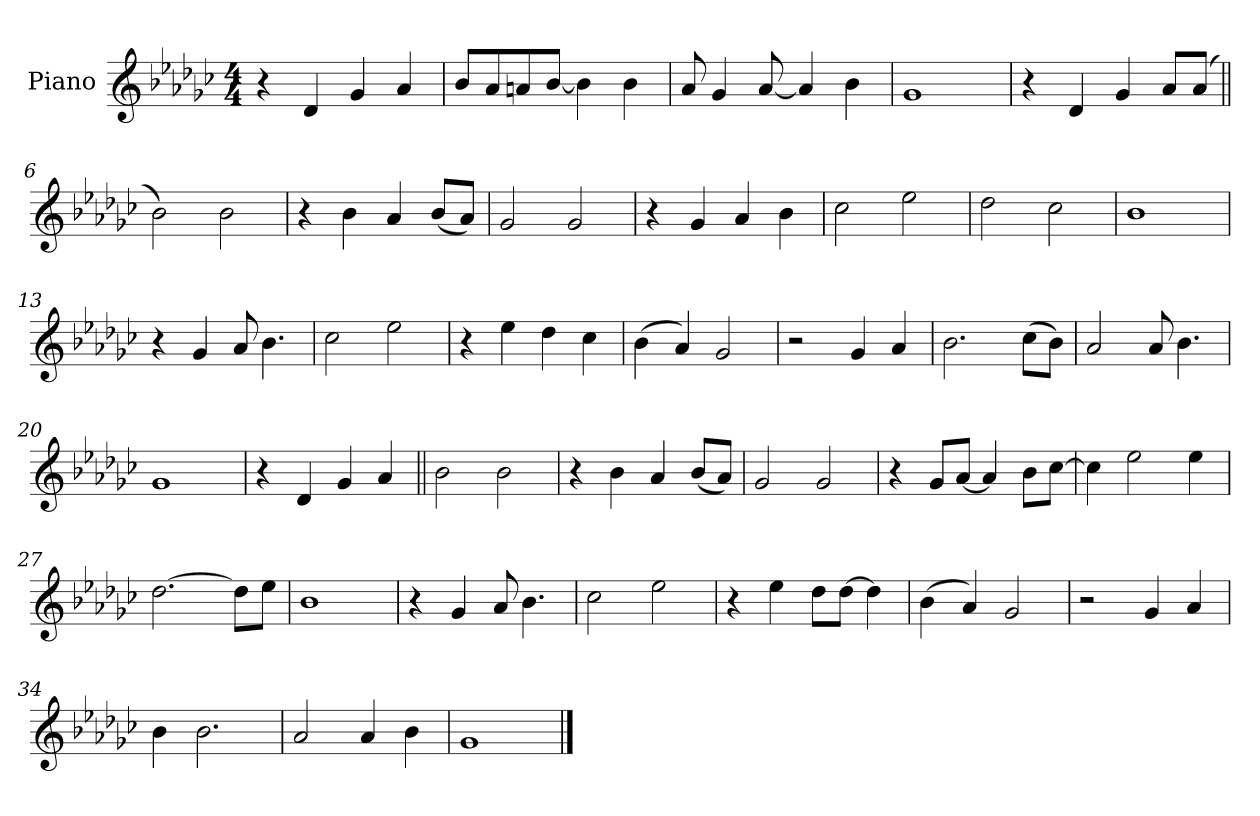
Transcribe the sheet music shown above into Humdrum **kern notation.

**kern
*part1
*staff1
*I"Piano
*I'Pno.
*clefG2
*k[b-e-a-d-g-c-]
*M4/4
*MM180
=1
4r
4d-!
4g-!
4a-!
=2
8b-!L
8a-!
8an!
[8b-!J
4b-!]
4b-!
=3
8a-!
4g-!
[8a-!
4a-!]
4b-!
=4
1g-!
=5
4r
4d-
4g-
8a-L
(8a-J
=6||
2b-)
2b-
=7
4r
4b-
4a-
(8b-L
8a-J)
=8
2g-
2g-
=9
4r
4g-
4a-
4b-
=10
2cc-
2ee-
=11
2dd-
2cc-
=12
1b-
=13
4r
4g-
8a-
4.b-
=14
2cc-
2ee-
=15
4r
4ee-
4dd-
4cc-
=16
(4b-
4a-)
2g-
=17
2r
4g-
4a-
=18
2.b-
(8cc-L
8b-J)
=19
2a-
8a-
4.b-
=20
1g-
=21
4r
4d-
4g-
4a-
=22||
2b-
2b-
=23
4r
4b-
4a-
(8b-L
8a-J)
=24
2g-
2g-
=25
4r
8g-L
[8a-J
4a-]
8b-L
[8cc-J
=26
4cc-]
2ee-
4ee-
=27
[2.dd-
8dd-L]
8ee-J
=28
1b-
=29
4r
4g-
8a-
4.b-
=30
2cc-
2ee-
=31
4r
4ee-
8dd-L
[8dd-J
4dd-]
=32
(4b-
4a-)
2g-
=33
2r
4g-
4a-
=34
4b-
2.b-
=35
2a-
4a-
4b-
=36
1g-
==
*-
